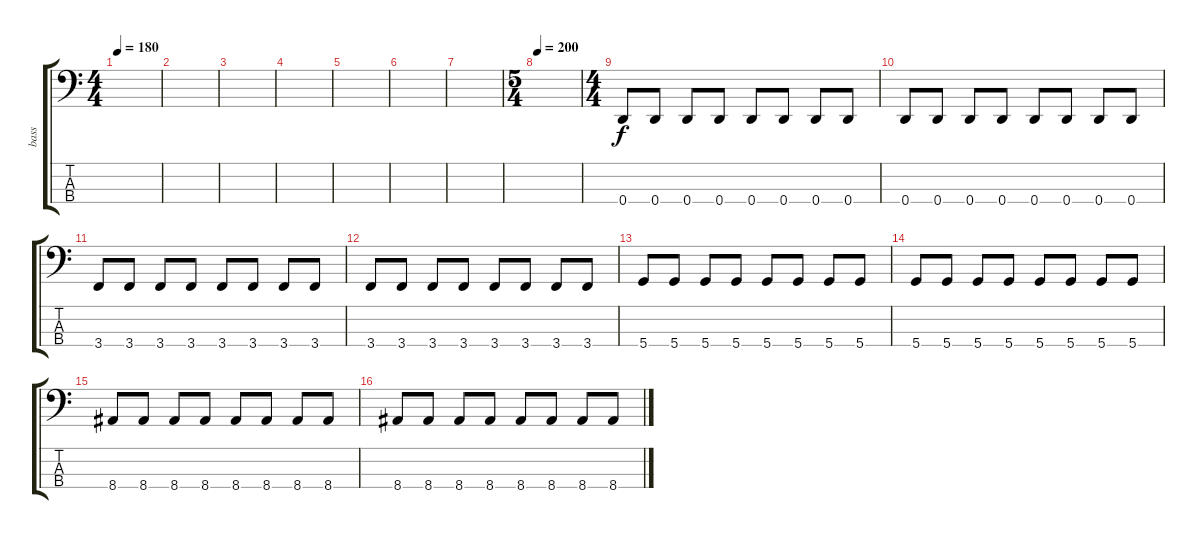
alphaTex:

\track ("bass" "bass") {instrument electricbasspick}
\staff {score tabs}
\tuning (G2 D2 A1 D1) {hide}
\ts (4 4)
\tempo 180
\clef f4
\ks c
|
|
|
|
|
|
|
\ts (5 4)
\tempo 200
|
\ts (4 4)
0.4.8 0.4.8 0.4.8 0.4.8 0.4.8 0.4.8 0.4.8 0.4.8 |
0.4.8 0.4.8 0.4.8 0.4.8 0.4.8 0.4.8 0.4.8 0.4.8 |
3.4.8 3.4.8 3.4.8 3.4.8 3.4.8 3.4.8 3.4.8 3.4.8 |
3.4.8 3.4.8 3.4.8 3.4.8 3.4.8 3.4.8 3.4.8 3.4.8 |
5.4.8 5.4.8 5.4.8 5.4.8 5.4.8 5.4.8 5.4.8 5.4.8 |
5.4.8 5.4.8 5.4.8 5.4.8 5.4.8 5.4.8 5.4.8 5.4.8 |
8.4.8 8.4.8 8.4.8 8.4.8 8.4.8 8.4.8 8.4.8 8.4.8 |
8.4.8 8.4.8 8.4.8 8.4.8 8.4.8 8.4.8 8.4.8 8.4.8
